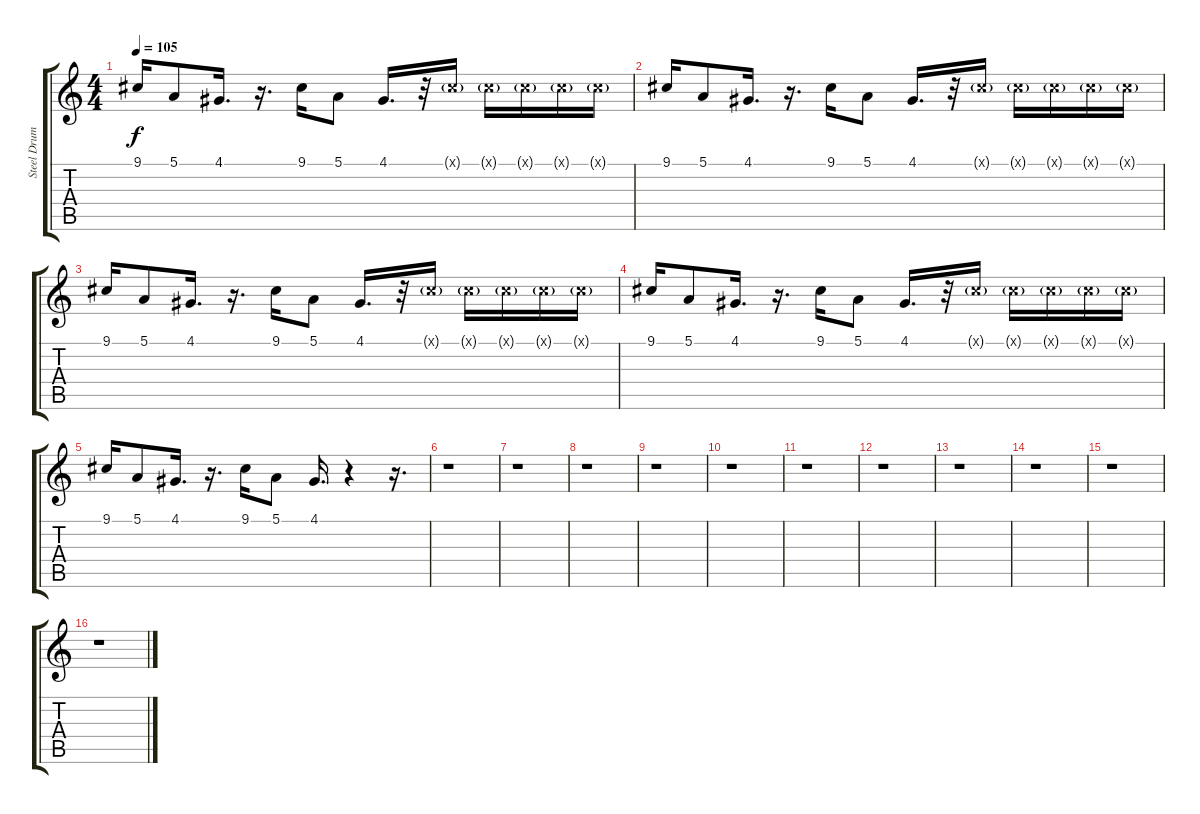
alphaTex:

\track ("Steel Drums" "Steel Drum") {instrument steeldrums}
\staff {score tabs}
\tuning (E4 B3 G3 D3 A2 E2) {hide}
\ts (4 4)
\tempo 105
\clef g2
\ks c
9.1.16{dy f} 5.1.8 4.1.16{d} r.16{d} 9.1.16 5.1.8 4.1.16{d} r.32 9.1{g x}.16 9.1{g x}.16 9.1{g x}.16 9.1{g x}.16 9.1{g x}.16 |
9.1.16 5.1.8 4.1.16{d} r.16{d} 9.1.16 5.1.8 4.1.16{d} r.32 9.1{g x}.16 9.1{g x}.16 9.1{g x}.16 9.1{g x}.16 9.1{g x}.16 |
9.1.16 5.1.8 4.1.16{d} r.16{d} 9.1.16 5.1.8 4.1.16{d} r.32 9.1{g x}.16 9.1{g x}.16 9.1{g x}.16 9.1{g x}.16 9.1{g x}.16 |
9.1.16 5.1.8 4.1.16{d} r.16{d} 9.1.16 5.1.8 4.1.16{d} r.32 9.1{g x}.16 9.1{g x}.16 9.1{g x}.16 9.1{g x}.16 9.1{g x}.16 |
9.1.16 5.1.8 4.1.16{d} r.16{d} 9.1.16 5.1.8 4.1.16{d} r.4 r.16{d} |
r.1 |
r.1 |
r.1 |
r.1 |
r.1 |
r.1 |
r.1 |
r.1 |
r.1 |
r.1 |
r.1
